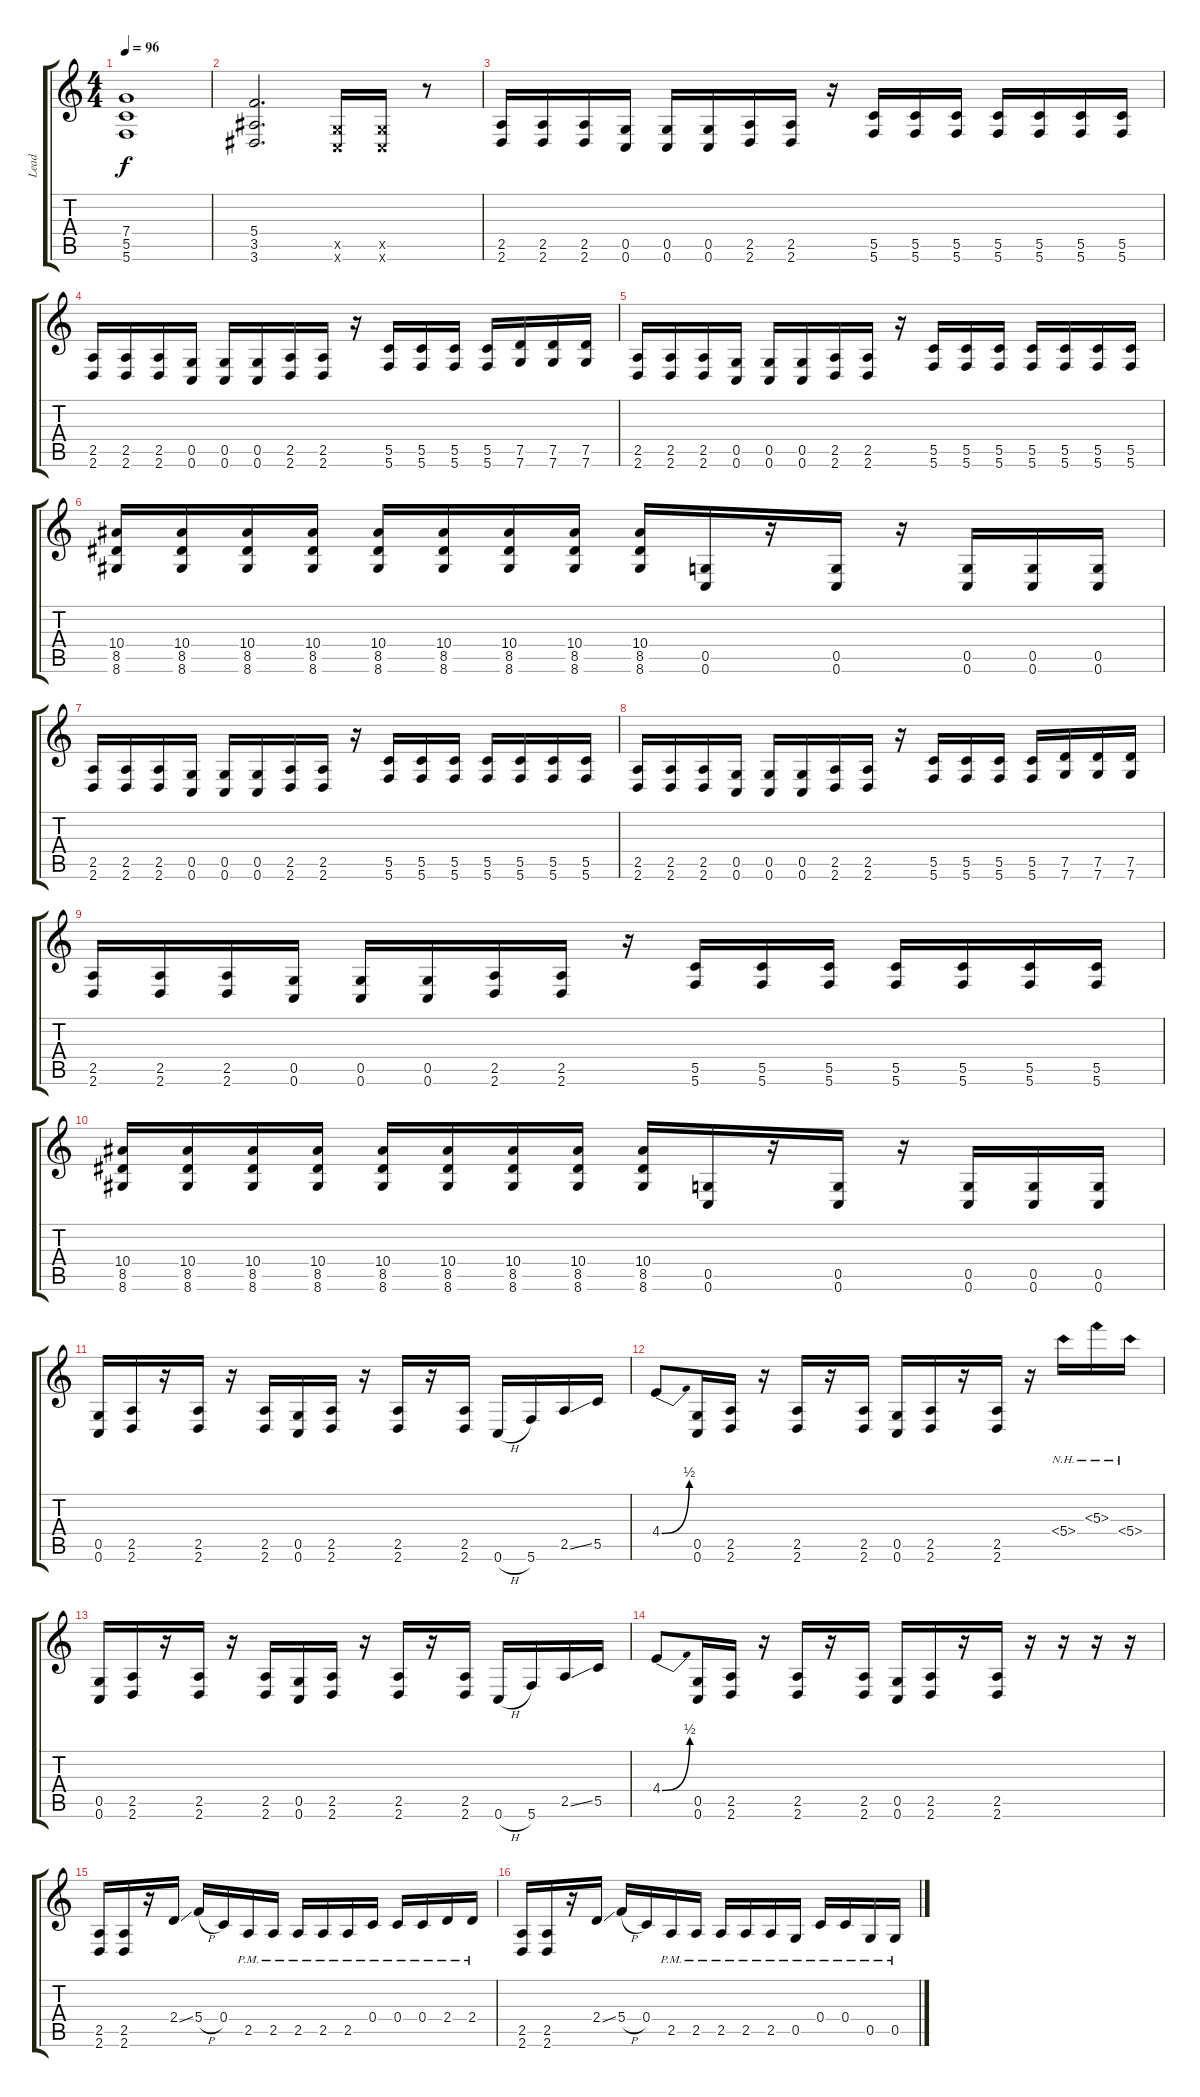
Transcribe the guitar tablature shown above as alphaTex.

\track ("Lead" "Lead") {instrument distortionguitar}
\staff {score tabs}
\tuning (D4 A3 F3 C3 G2 C2) {hide}
\ts (4 4)
\tempo 96
\clef g2
\ks c
(7.4 5.5 5.6).1{dy f} |
(5.4 3.5 3.6).2{d} (0.5{x} 0.6{x}).16 (0.5{x} 0.6{x}).16 r.8 |
(2.5 2.6).16 (2.5 2.6).16 (2.5 2.6).16 (0.5 0.6).16 (0.5 0.6).16 (0.5 0.6).16 (2.5 2.6).16 (2.5 2.6).16 r.16 (5.5 5.6).16 (5.5 5.6).16 (5.5 5.6).16 (5.5 5.6).16 (5.5 5.6).16 (5.5 5.6).16 (5.5 5.6).16 |
(2.5 2.6).16 (2.5 2.6).16 (2.5 2.6).16 (0.5 0.6).16 (0.5 0.6).16 (0.5 0.6).16 (2.5 2.6).16 (2.5 2.6).16 r.16 (5.5 5.6).16 (5.5 5.6).16 (5.5 5.6).16 (5.5 5.6).16 (7.5 7.6).16 (7.5 7.6).16 (7.5 7.6).16 |
(2.5 2.6).16 (2.5 2.6).16 (2.5 2.6).16 (0.5 0.6).16 (0.5 0.6).16 (0.5 0.6).16 (2.5 2.6).16 (2.5 2.6).16 r.16 (5.5 5.6).16 (5.5 5.6).16 (5.5 5.6).16 (5.5 5.6).16 (5.5 5.6).16 (5.5 5.6).16 (5.5 5.6).16 |
(10.4 8.5 8.6).16 (10.4 8.5 8.6).16 (10.4 8.5 8.6).16 (10.4 8.5 8.6).16 (10.4 8.5 8.6).16 (10.4 8.5 8.6).16 (10.4 8.5 8.6).16 (10.4 8.5 8.6).16 (10.4 8.5 8.6).16 (0.5 0.6).16 r.16 (0.5 0.6).16 r.16 (0.5 0.6).16 (0.5 0.6).16 (0.5 0.6).16 |
(2.5 2.6).16 (2.5 2.6).16 (2.5 2.6).16 (0.5 0.6).16 (0.5 0.6).16 (0.5 0.6).16 (2.5 2.6).16 (2.5 2.6).16 r.16 (5.5 5.6).16 (5.5 5.6).16 (5.5 5.6).16 (5.5 5.6).16 (5.5 5.6).16 (5.5 5.6).16 (5.5 5.6).16 |
(2.5 2.6).16 (2.5 2.6).16 (2.5 2.6).16 (0.5 0.6).16 (0.5 0.6).16 (0.5 0.6).16 (2.5 2.6).16 (2.5 2.6).16 r.16 (5.5 5.6).16 (5.5 5.6).16 (5.5 5.6).16 (5.5 5.6).16 (7.5 7.6).16 (7.5 7.6).16 (7.5 7.6).16 |
(2.5 2.6).16 (2.5 2.6).16 (2.5 2.6).16 (0.5 0.6).16 (0.5 0.6).16 (0.5 0.6).16 (2.5 2.6).16 (2.5 2.6).16 r.16 (5.5 5.6).16 (5.5 5.6).16 (5.5 5.6).16 (5.5 5.6).16 (5.5 5.6).16 (5.5 5.6).16 (5.5 5.6).16 |
(10.4 8.5 8.6).16 (10.4 8.5 8.6).16 (10.4 8.5 8.6).16 (10.4 8.5 8.6).16 (10.4 8.5 8.6).16 (10.4 8.5 8.6).16 (10.4 8.5 8.6).16 (10.4 8.5 8.6).16 (10.4 8.5 8.6).16 (0.5 0.6).16 r.16 (0.5 0.6).16 r.16 (0.5 0.6).16 (0.5 0.6).16 (0.5 0.6).16 |
(0.5 0.6).16 (2.5 2.6).16 r.16 (2.5 2.6).16 r.16 (2.5 2.6).16 (0.5 0.6).16 (2.5 2.6).16 r.16 (2.5 2.6).16 r.16 (2.5 2.6).16 0.6{h}.16 5.6.16 2.5{ss}.16 5.5.16 |
4.4{be (bend 0 0 60 2)}.8 (0.5 0.6).16 (2.5 2.6).16 r.16 (2.5 2.6).16 r.16 (2.5 2.6).16 (0.5 0.6).16 (2.5 2.6).16 r.16 (2.5 2.6).16 r.16 5.4{nh}.16 5.3{nh}.16 5.4{nh}.16 |
(0.5 0.6).16 (2.5 2.6).16 r.16 (2.5 2.6).16 r.16 (2.5 2.6).16 (0.5 0.6).16 (2.5 2.6).16 r.16 (2.5 2.6).16 r.16 (2.5 2.6).16 0.6{h}.16 5.6.16 2.5{ss}.16 5.5.16 |
4.4{be (bend 0 0 60 2)}.8 (0.5 0.6).16 (2.5 2.6).16 r.16 (2.5 2.6).16 r.16 (2.5 2.6).16 (0.5 0.6).16 (2.5 2.6).16 r.16 (2.5 2.6).16 r.16 r.16 r.16 r.16 |
(2.5 2.6).16 (2.5 2.6).16 r.16 2.4{ss}.16 5.4{h}.16 0.4.16 2.5{pm}.16 2.5{pm}.16 2.5{pm}.16 2.5{pm}.16 2.5{pm}.16 0.4{pm}.16 0.4{pm}.16 0.4{pm}.16 2.4{pm}.16 2.4{pm}.16 |
(2.5 2.6).16 (2.5 2.6).16 r.16 2.4{ss}.16 5.4{h}.16 0.4.16 2.5{pm}.16 2.5{pm}.16 2.5{pm}.16 2.5{pm}.16 2.5{pm}.16 0.5{pm}.16 0.4{pm}.16 0.4{pm}.16 0.5{pm}.16 0.5{pm}.16
